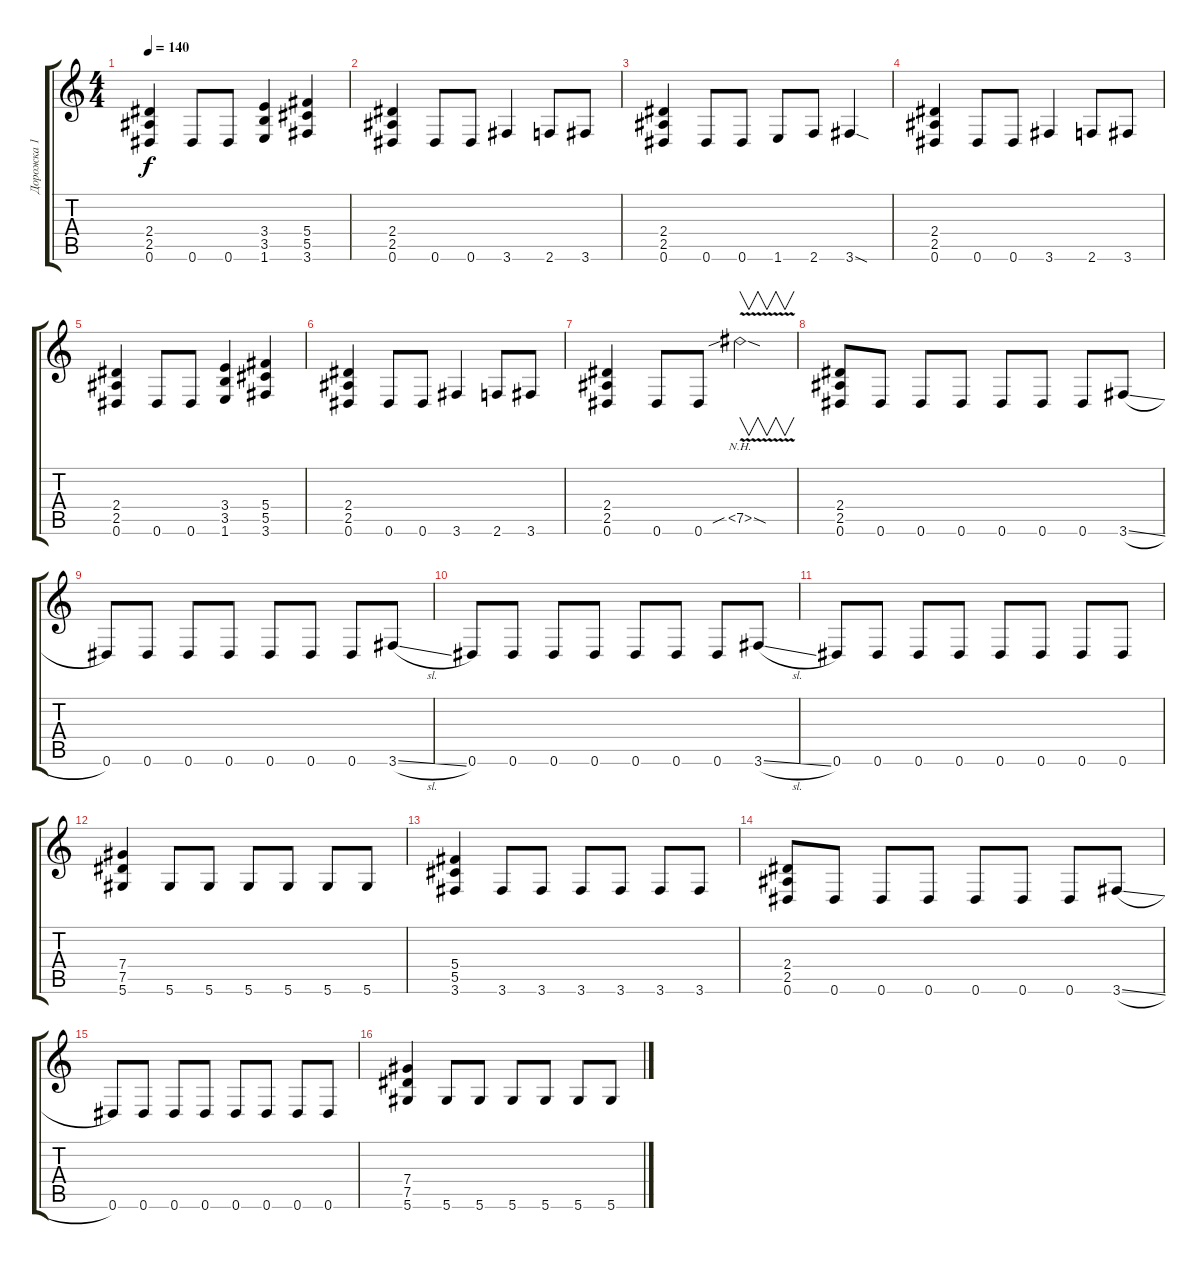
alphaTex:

\track ("Дорожка 1" "Дорожка 1") {instrument distortionguitar}
\staff {score tabs}
\tuning (Eb4 Bb3 Gb3 Db3 Ab2 Eb2) {hide}
\ts (4 4)
\tempo 140
\clef g2
\ks c
(2.4 2.5 0.6).4{dy f} 0.6.8 0.6.8 (3.4 3.5 1.6).4 (5.4 5.5 3.6).4 |
(2.4 2.5 0.6).4 0.6.8 0.6.8 3.6.4 2.6.8 3.6.8 |
(2.4 2.5 0.6).4 0.6.8 0.6.8 1.6.8 2.6.8 3.6{sod}.4 |
(2.4 2.5 0.6).4 0.6.8 0.6.8 3.6.4 2.6.8 3.6.8 |
(2.4 2.5 0.6).4 0.6.8 0.6.8 (3.4 3.5 1.6).4 (5.4 5.5 3.6).4 |
(2.4 2.5 0.6).4 0.6.8 0.6.8 3.6.4 2.6.8 3.6.8 |
(2.4 2.5 0.6).4 0.6.8 0.6.8 7.5{nh v sib sod}.2{v} |
(2.4 2.5 0.6).8 0.6.8 0.6.8 0.6.8 0.6.8 0.6.8 0.6.8 3.6{sl}.8 |
0.6.8 0.6.8 0.6.8 0.6.8 0.6.8 0.6.8 0.6.8 3.6{sl}.8 |
0.6.8 0.6.8 0.6.8 0.6.8 0.6.8 0.6.8 0.6.8 3.6{sl}.8 |
0.6.8 0.6.8 0.6.8 0.6.8 0.6.8 0.6.8 0.6.8 0.6.8 |
(7.4 7.5 5.6).4 5.6.8 5.6.8 5.6.8 5.6.8 5.6.8 5.6.8 |
(5.4 5.5 3.6).4 3.6.8 3.6.8 3.6.8 3.6.8 3.6.8 3.6.8 |
(2.4 2.5 0.6).8 0.6.8 0.6.8 0.6.8 0.6.8 0.6.8 0.6.8 3.6{sl}.8 |
0.6.8 0.6.8 0.6.8 0.6.8 0.6.8 0.6.8 0.6.8 0.6.8 |
(7.4 7.5 5.6).4 5.6.8 5.6.8 5.6.8 5.6.8 5.6.8 5.6.8
